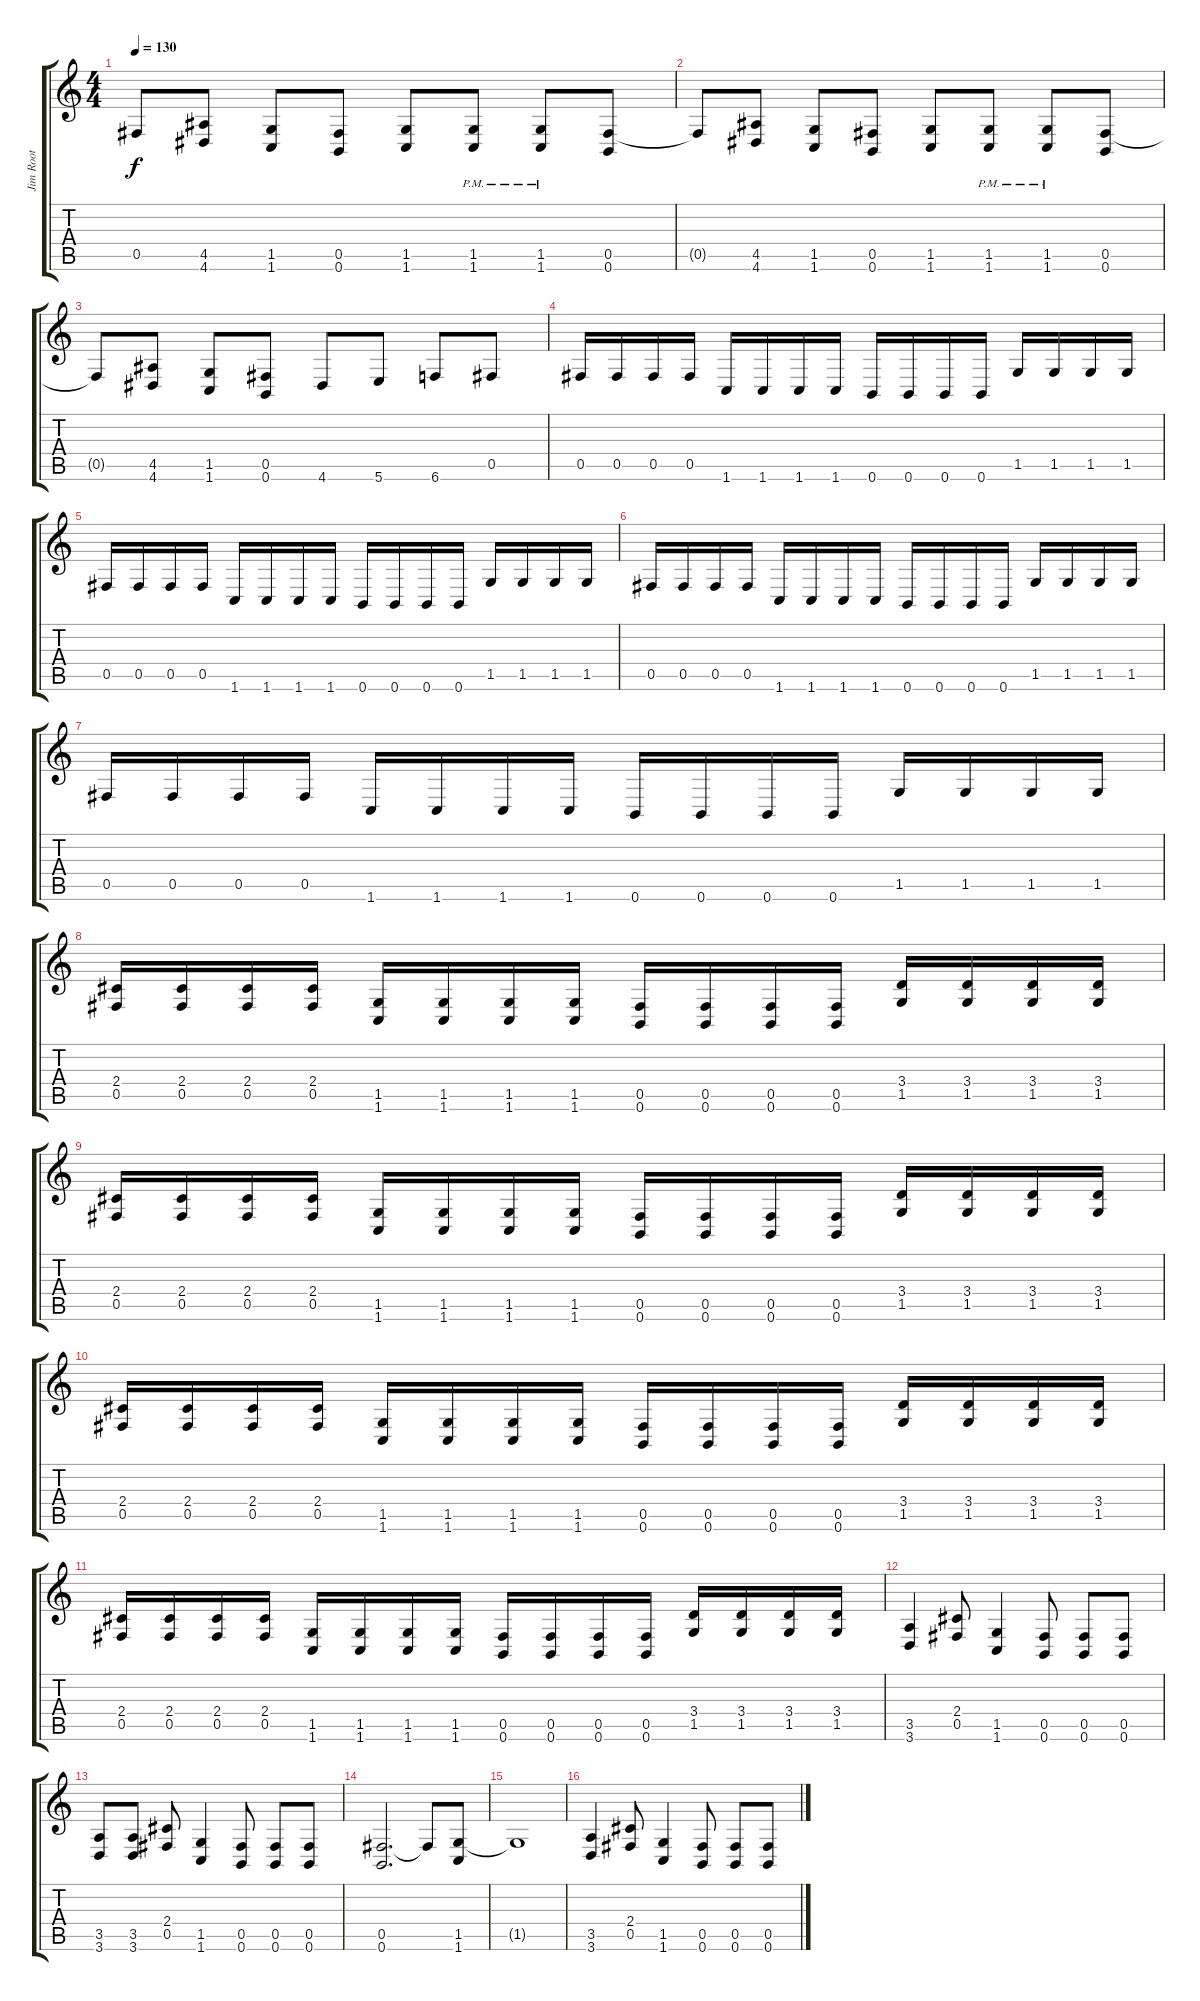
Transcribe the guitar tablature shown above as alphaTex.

\track ("Jim Root" "Jim Root") {instrument overdrivenguitar}
\staff {score tabs}
\tuning (Db4 Ab3 E3 B2 Gb2 B1) {hide}
\ts (4 4)
\tempo 130
\clef g2
\ks c
0.5{t}.8{dy f} (4.5 4.6).8 (1.5 1.6).8 (0.5 0.6).8 (1.5 1.6).8 (1.5{pm} 1.6{pm}).8 (1.5{pm} 1.6{pm}).8 (0.5 0.6).8 |
0.5{t}.8 (4.5 4.6).8 (1.5 1.6).8 (0.5 0.6).8 (1.5 1.6).8 (1.5{pm} 1.6{pm}).8 (1.5{pm} 1.6{pm}).8 (0.5 0.6).8 |
0.5{t}.8 (4.5 4.6).8 (1.5 1.6).8 (0.5 0.6).8 4.6.8 5.6.8 6.6.8 0.5.8 |
0.5.16 0.5.16 0.5.16 0.5.16 1.6.16 1.6.16 1.6.16 1.6.16 0.6.16 0.6.16 0.6.16 0.6.16 1.5.16 1.5.16 1.5.16 1.5.16 |
0.5.16 0.5.16 0.5.16 0.5.16 1.6.16 1.6.16 1.6.16 1.6.16 0.6.16 0.6.16 0.6.16 0.6.16 1.5.16 1.5.16 1.5.16 1.5.16 |
0.5.16 0.5.16 0.5.16 0.5.16 1.6.16 1.6.16 1.6.16 1.6.16 0.6.16 0.6.16 0.6.16 0.6.16 1.5.16 1.5.16 1.5.16 1.5.16 |
0.5.16 0.5.16 0.5.16 0.5.16 1.6.16 1.6.16 1.6.16 1.6.16 0.6.16 0.6.16 0.6.16 0.6.16 1.5.16 1.5.16 1.5.16 1.5.16 |
(2.4 0.5).16 (2.4 0.5).16 (2.4 0.5).16 (2.4 0.5).16 (1.5 1.6).16 (1.5 1.6).16 (1.5 1.6).16 (1.5 1.6).16 (0.5 0.6).16 (0.5 0.6).16 (0.5 0.6).16 (0.5 0.6).16 (3.4 1.5).16 (3.4 1.5).16 (3.4 1.5).16 (3.4 1.5).16 |
(2.4 0.5).16 (2.4 0.5).16 (2.4 0.5).16 (2.4 0.5).16 (1.5 1.6).16 (1.5 1.6).16 (1.5 1.6).16 (1.5 1.6).16 (0.5 0.6).16 (0.5 0.6).16 (0.5 0.6).16 (0.5 0.6).16 (3.4 1.5).16 (3.4 1.5).16 (3.4 1.5).16 (3.4 1.5).16 |
(2.4 0.5).16 (2.4 0.5).16 (2.4 0.5).16 (2.4 0.5).16 (1.5 1.6).16 (1.5 1.6).16 (1.5 1.6).16 (1.5 1.6).16 (0.5 0.6).16 (0.5 0.6).16 (0.5 0.6).16 (0.5 0.6).16 (3.4 1.5).16 (3.4 1.5).16 (3.4 1.5).16 (3.4 1.5).16 |
(2.4 0.5).16 (2.4 0.5).16 (2.4 0.5).16 (2.4 0.5).16 (1.5 1.6).16 (1.5 1.6).16 (1.5 1.6).16 (1.5 1.6).16 (0.5 0.6).16 (0.5 0.6).16 (0.5 0.6).16 (0.5 0.6).16 (3.4 1.5).16 (3.4 1.5).16 (3.4 1.5).16 (3.4 1.5).16 |
(3.5 3.6).4 (2.4 0.5).8 (1.5 1.6).4 (0.5 0.6).8 (0.5 0.6).8 (0.5 0.6).8 |
(3.5 3.6).8 (3.5 3.6).8 (2.4 0.5).8 (1.5 1.6).4 (0.5 0.6).8 (0.5 0.6).8 (0.5 0.6).8 |
(0.5 0.6).2{d} 0.5{t}.8 (1.5 1.6).8 |
1.5{t}.1 |
(3.5 3.6).4 (2.4 0.5).8 (1.5 1.6).4 (0.5 0.6).8 (0.5 0.6).8 (0.5 0.6).8
